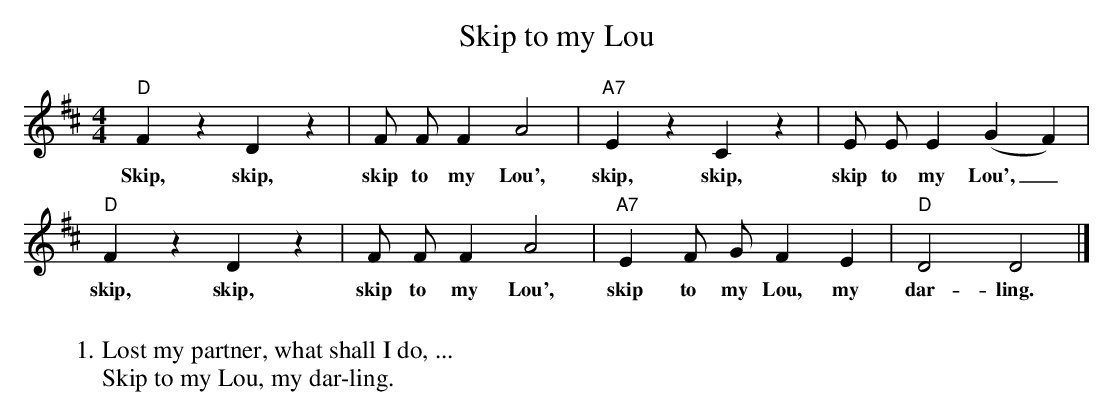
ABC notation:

X:1
T:Skip to my Lou
M:4/4
L:1/4
K:D
"D"FzDz|F/ F/FA2|"A7"EzCz|E/ E/E(GF)|
w:Skip, skip, skip to my Lou', skip, skip, skip to my Lou',_
"D"FzDz|F/ F/FA2|"A7"EF/ G/FE|"D"D2D2|]
w:skip, skip, skip to my Lou', skip to my Lou, my dar-ling.
W:
W:1.Lost my partner, what shall I do, ...
W:Skip to my Lou, my dar-ling.
